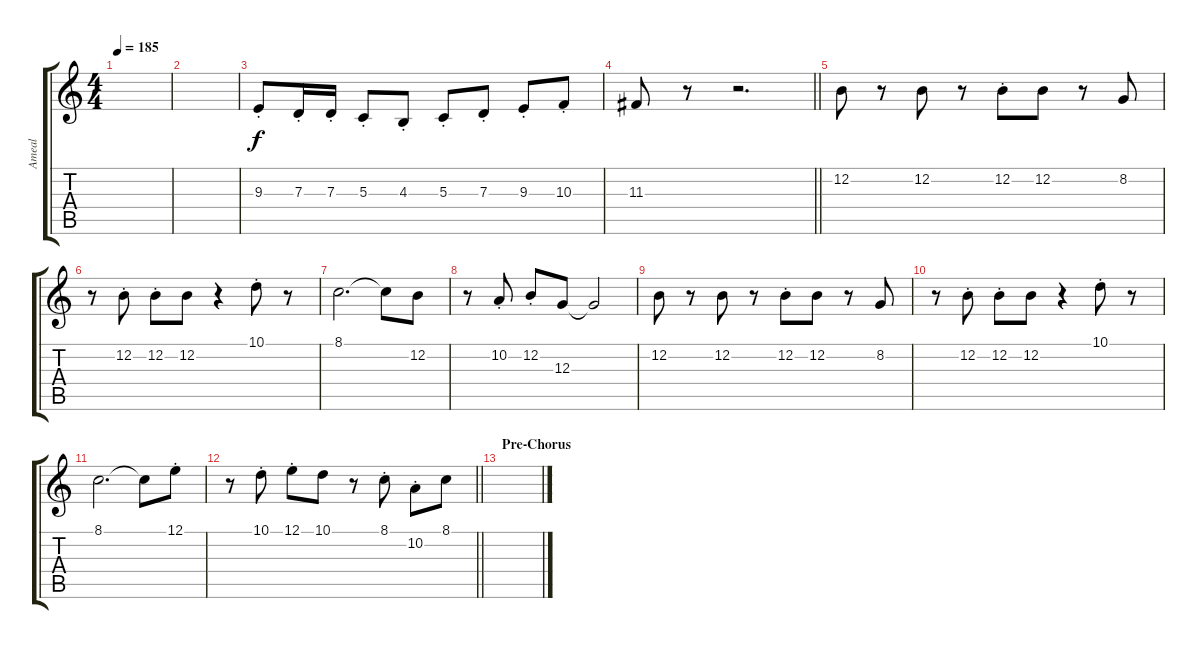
\track ("Ameal" "Ameal") {instrument trombone}
\staff {score tabs}
\tuning (E4 B3 G3 D3 A2 E2) {hide}
\ts (4 4)
\tempo 185
\clef g2
\ks c
|
|
9.3{st}.8 7.3{st}.16 7.3{st}.16 5.3{st}.8 4.3{st}.8 5.3{st}.8 7.3{st}.8 9.3{st}.8 10.3{st}.8 |
\barLineRight lightlight
11.3.8 r.8 r.2{d} |
\section ("" "")
12.2.8 r.8 12.2.8 r.8 12.2{st}.8 12.2.8 r.8 8.2.8 |
r.8 12.2{st}.8 12.2{st}.8 12.2.8 r.4 10.1{st}.8 r.8 |
8.1.2{d} 8.1{t}.8 12.2.8 |
r.8 10.2{st}.8 12.2{st}.8 12.3.8 12.3{t}.2 |
12.2.8 r.8 12.2.8 r.8 12.2{st}.8 12.2.8 r.8 8.2.8 |
r.8 12.2{st}.8 12.2{st}.8 12.2.8 r.4 10.1{st}.8 r.8 |
8.1.2{d} 8.1{t}.8 12.1{st}.8 |
\barLineRight lightlight
r.8 10.1{st}.8 12.1{st}.8 10.1.8 r.8 8.1{st}.8 10.2{st}.8 8.1.8 |
\section ("" "Pre-Chorus")
